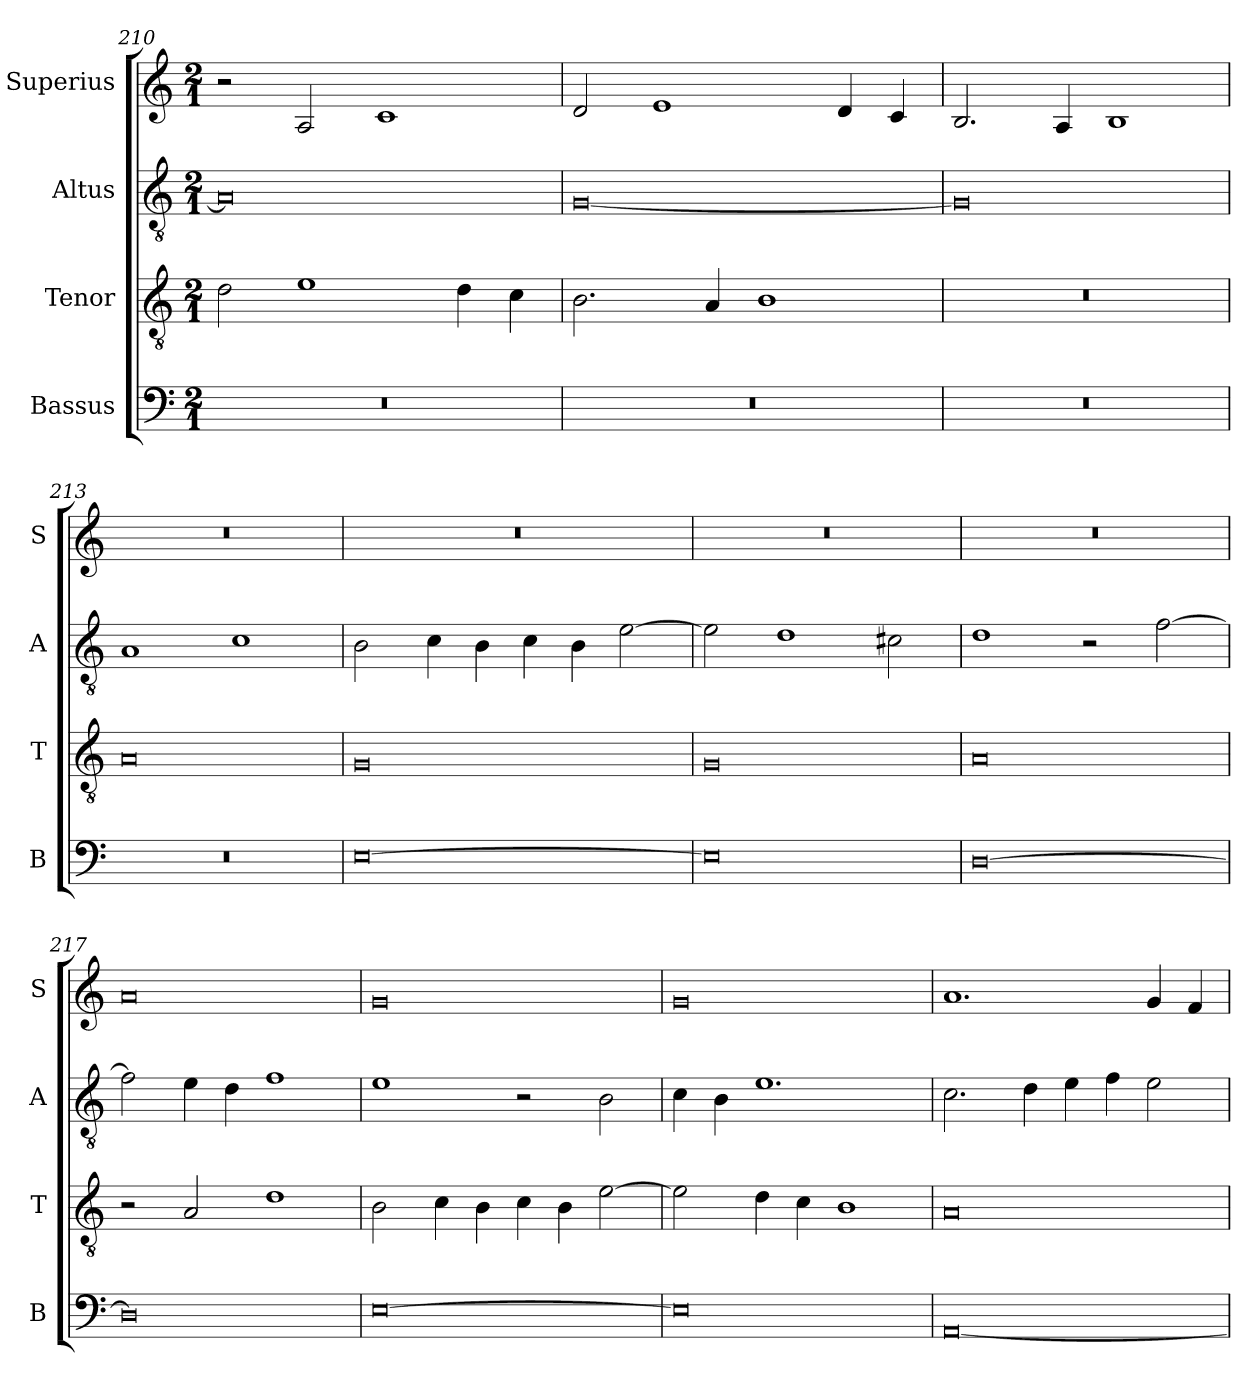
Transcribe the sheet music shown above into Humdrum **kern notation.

**kern	**kern	**kern	**kern
*part4	*part3	*part2	*part1
*staff4	*staff3	*staff2	*staff1
*I"Bassus	*I"Tenor	*I"Altus	*I"Superius
*I'B	*I'T	*I'A	*I'S
*clefF4	*clefGv2	*clefGv2	*clefG2
*k[]	*k[]	*k[]	*k[]
*M2/1	*M2/1	*M2/1	*M2/1
=210	=210	=210	=210
0r	2d\	0A]	2r
.	1e	.	2A/
.	.	.	1c
.	4d\	.	.
.	4c\	.	.
=211	=211	=211	=211
0r	2.B\	[0G	2d/
.	.	.	1e
.	4A/	.	.
.	1B	.	.
.	.	.	4d/
.	.	.	4c/
=212	=212	=212	=212
0r	0r	0G]	2.B/
.	.	.	4A/
.	.	.	1B
=213	=213	=213	=213
0r	0A	1A	0r
.	.	1c	.
=214	=214	=214	=214
[0E	0G	2B\	0r
.	.	4c\	.
.	.	4B\	.
.	.	4c\	.
.	.	4B\	.
.	.	[2e\	.
=215	=215	=215	=215
0E]	0G	2e\]	0r
.	.	1d	.
.	.	2c#X\	.
=216	=216	=216	=216
[0D	0A	1d	0r
.	.	2r	.
.	.	[2f\	.
=217	=217	=217	=217
0D]	2r	2f\]	0a
.	2A/	4e\	.
.	.	4d\	.
.	1d	1f	.
=218	=218	=218	=218
[0E	2B\	1e	0g
.	4c\	.	.
.	4B\	.	.
.	4c\	2r	.
.	4B\	.	.
.	[2e\	2B\	.
=219	=219	=219	=219
0E]	2e\]	4c\	0g
.	.	4B\	.
.	4d\	1.e	.
.	4c\	.	.
.	1B	.	.
=220	=220	=220	=220
[0AA	0A	2.c\	1.a
.	.	4d\	.
.	.	4e\	.
.	.	4f\	.
.	.	2e\	4g/
.	.	.	4f/
=	=	=	=
*-	*-	*-	*-
